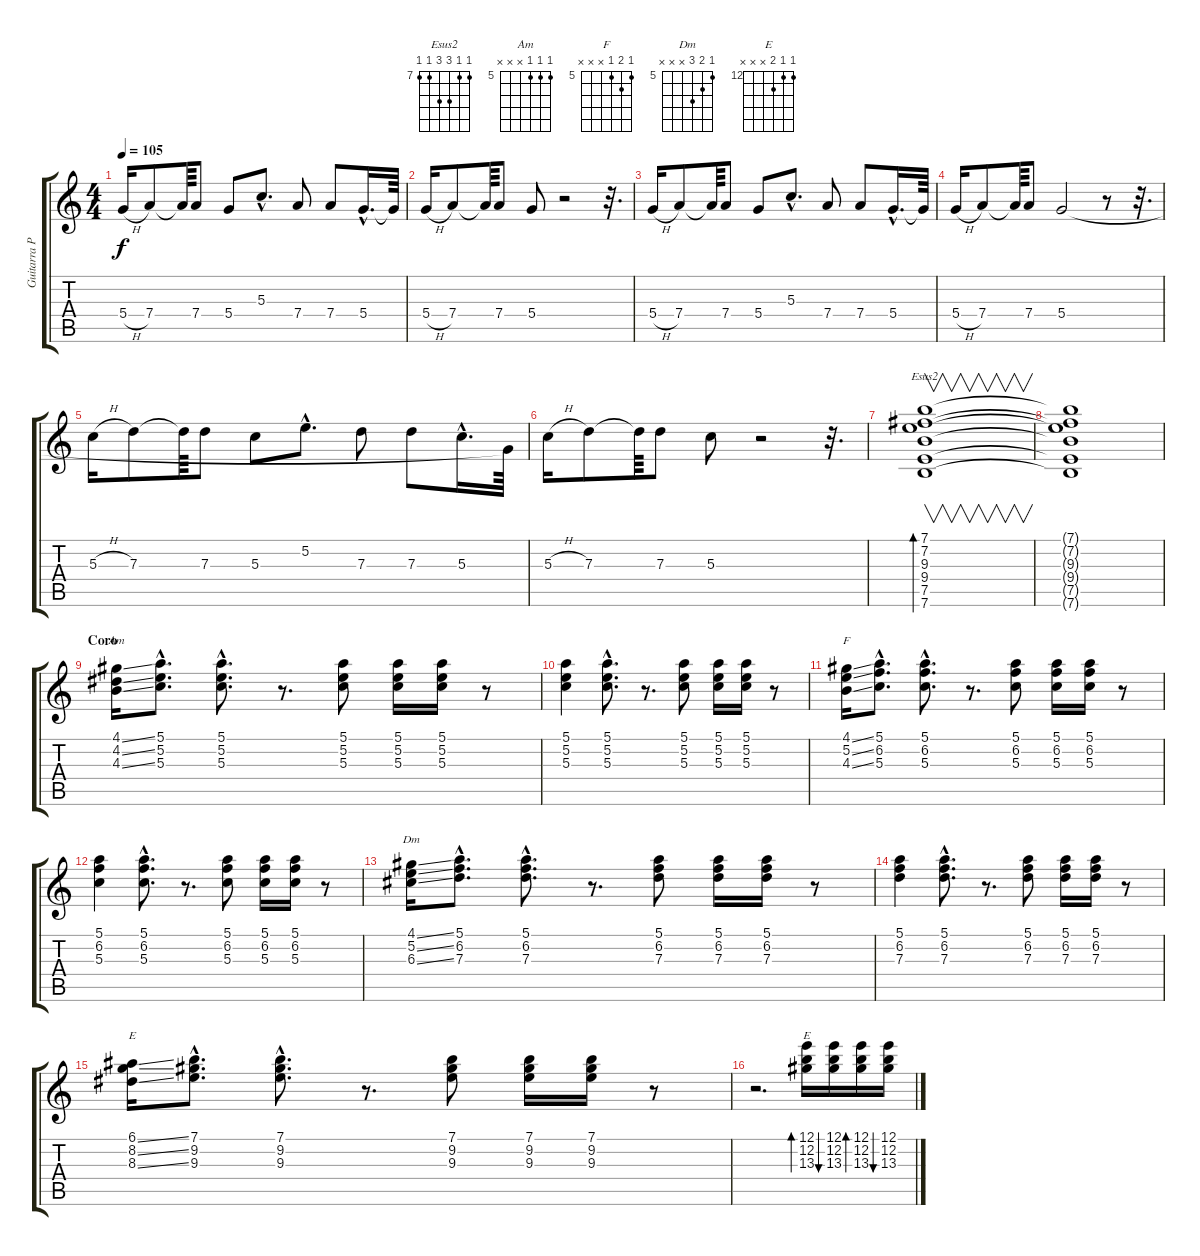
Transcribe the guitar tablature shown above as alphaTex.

\track ("Guitarra Primera" "Guitarra P") {instrument electricguitarmuted}
\staff {score tabs}
\tuning (E4 B3 G3 D3 A2 E2) {hide}
\chord ("Esus2" 7 7 9 9 7 7) {firstfret 7}
\chord ("Am" 5 5 5 x x x) {firstfret 5}
\chord ("F" 5 6 5 x x x) {firstfret 5}
\chord ("Dm" 5 6 7 x x x) {firstfret 5}
\chord ("E" 7 9 9 x x x) {firstfret 7}
\chord ("E" 12 12 13 x x x) {firstfret 12}
\ts (4 4)
\tempo 105
\clef g2
\ks c
5.4{h}.16{dy f} 7.4.8 7.4{t}.64 7.4.8 5.4.8 5.3{hac}.8{d} 7.4.8 7.4.8 5.4{hac}.16{d} 5.4{t}.64 |
5.4{h}.16 7.4.8 7.4{t}.64 7.4.8 5.4.8 r.2 r.32{d} |
5.4{h}.16 7.4.8 7.4{t}.64 7.4.8 5.4.8 5.3{hac}.8{d} 7.4.8 7.4.8 5.4{hac}.16{d} 5.4{t}.64 |
5.4{h}.16 7.4.8 7.4{t}.64 7.4.8 5.4.2 r.8 r.32{d} |
5.3{h}.16 7.3.8 7.3{t}.64 7.3.8 5.3.8 5.2{hac}.8{d} 7.3.8 7.3.8 5.3{hac}.16{d} 5.4{t}.64 |
5.3{h}.16 7.3.8 7.3{t}.64 7.3.8 5.3.8 r.2 r.32{d} |
(7.1 7.2 9.3 9.4 7.5 7.6).1{v bd 30 ch "Esus2"} |
(7.1{t} 7.2{t} 9.3{t} 9.4{t} 7.5{t} 7.6{t}).1 |
\section ("" "Coro")
(4.1{ss} 4.2{ss} 4.3{ss}).16{ch "Am" volume 10 instrument electricguitarjazz} (5.1{hac} 5.2{hac} 5.3{hac}).8{d} (5.1{hac} 5.2{hac} 5.3{hac}).8{d} r.8{d} (5.1 5.2 5.3).8 (5.1 5.2 5.3).16 (5.1 5.2 5.3).16 r.8 |
(5.1 5.2 5.3).4 (5.1{hac} 5.2{hac} 5.3{hac}).8{d} r.8{d} (5.1 5.2 5.3).8 (5.1 5.2 5.3).16 (5.1 5.2 5.3).16 r.8 |
(4.1{ss} 5.2{ss} 4.3{ss}).16{ch "F"} (5.1{hac} 6.2{hac} 5.3{hac}).8{d} (5.1{hac} 6.2{hac} 5.3{hac}).8{d} r.8{d} (5.1 6.2 5.3).8 (5.1 6.2 5.3).16 (5.1 6.2 5.3).16 r.8 |
(5.1 6.2 5.3).4 (5.1{hac} 6.2{hac} 5.3{hac}).8{d} r.8{d} (5.1 6.2 5.3).8 (5.1 6.2 5.3).16 (5.1 6.2 5.3).16 r.8 |
(4.1{ss} 5.2{ss} 6.3{ss}).16{ch "Dm"} (5.1{hac} 6.2{hac} 7.3{hac}).8{d} (5.1{hac} 6.2{hac} 7.3{hac}).8{d} r.8{d} (5.1 6.2 7.3).8 (5.1 6.2 7.3).16 (5.1 6.2 7.3).16 r.8 |
(5.1 6.2 7.3).4 (5.1{hac} 6.2{hac} 7.3{hac}).8{d} r.8{d} (5.1 6.2 7.3).8 (5.1 6.2 7.3).16 (5.1 6.2 7.3).16 r.8 |
(6.1{ss} 8.2{ss} 8.3{ss}).16{ch "E"} (7.1{hac} 9.2{hac} 9.3{hac}).8{d} (7.1{hac} 9.2{hac} 9.3{hac}).8{d} r.8{d} (7.1 9.2 9.3).8 (7.1 9.2 9.3).16 (7.1 9.2 9.3).16 r.8 |
r.2{d} (12.1 12.2 13.3).16{bd 30 ch "E"} (12.1 12.2 13.3).16{bu 30} (12.1 12.2 13.3).16{bd 30} (12.1 12.2 13.3).16{bu 30}
